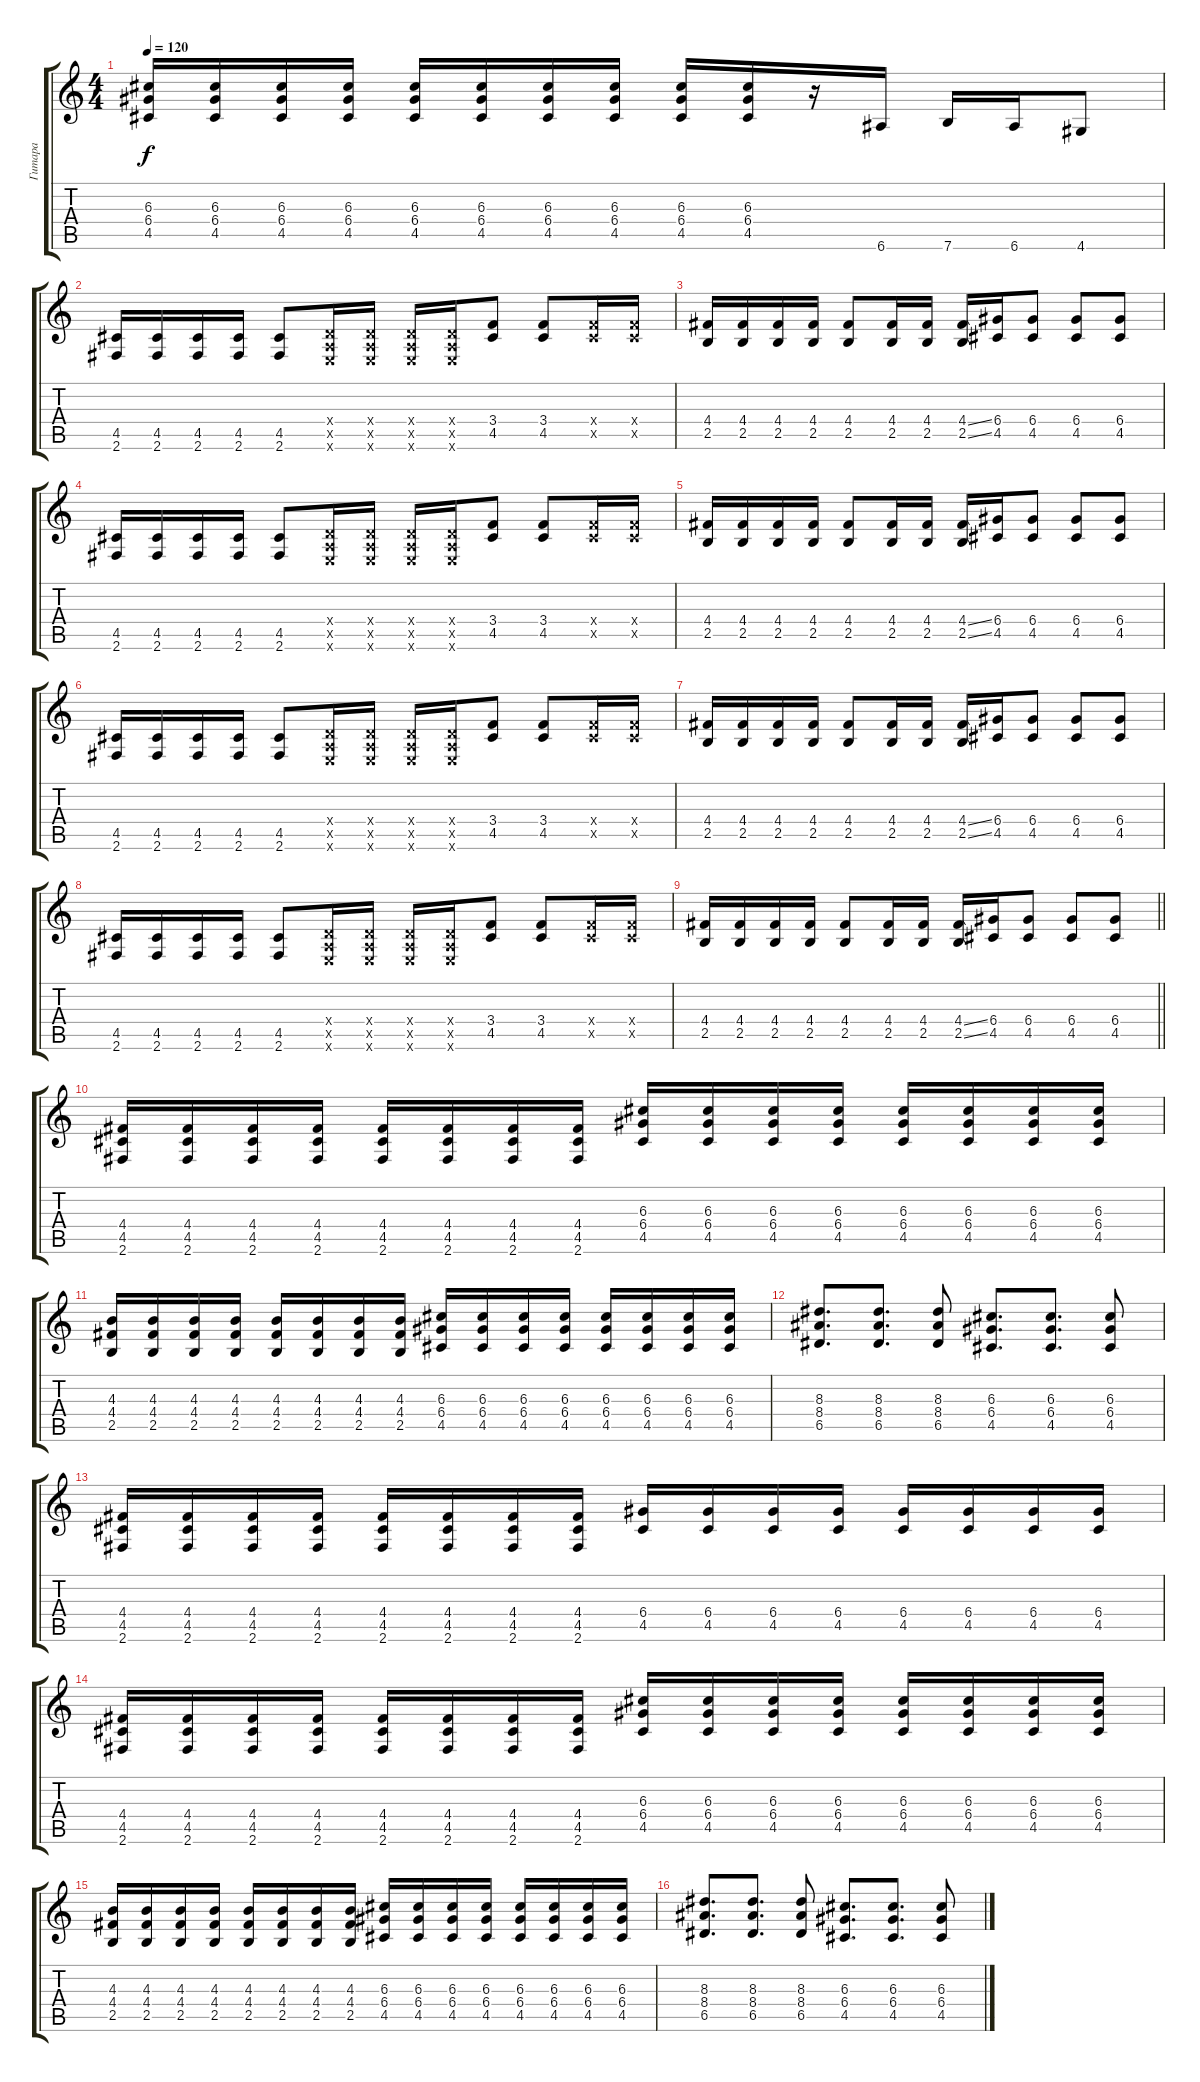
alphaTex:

\track ("Гитара" "Гитара") {instrument distortionguitar}
\staff {score tabs}
\tuning (E4 B3 G3 D3 A2 E2) {hide}
\ts (4 4)
\tempo 120
\clef g2
\ks c
(6.3 6.4 4.5).16{dy f} (6.3 6.4 4.5).16 (6.3 6.4 4.5).16 (6.3 6.4 4.5).16 (6.3 6.4 4.5).16 (6.3 6.4 4.5).16 (6.3 6.4 4.5).16 (6.3 6.4 4.5).16 (6.3 6.4 4.5).16 (6.3 6.4 4.5).16 r.16 6.6.16 7.6.16 6.6.16 4.6.8 |
(4.5 2.6).16 (4.5 2.6).16 (4.5 2.6).16 (4.5 2.6).16 (4.5 2.6).8 (0.4{x} 0.5{x} 0.6{x}).16 (0.4{x} 0.5{x} 0.6{x}).16 (0.4{x} 0.5{x} 0.6{x}).16 (0.4{x} 0.5{x} 0.6{x}).16 (3.4 4.5).8 (3.4 4.5).8 (3.4{x} 4.5{x}).16 (3.4{x} 4.5{x}).16 |
(4.4 2.5).16 (4.4 2.5).16 (4.4 2.5).16 (4.4 2.5).16 (4.4 2.5).8 (4.4 2.5).16 (4.4 2.5).16 (4.4{ss} 2.5{ss}).16 (6.4 4.5).16 (6.4 4.5).8 (6.4 4.5).8 (6.4 4.5).8 |
(4.5 2.6).16 (4.5 2.6).16 (4.5 2.6).16 (4.5 2.6).16 (4.5 2.6).8 (0.4{x} 0.5{x} 0.6{x}).16 (0.4{x} 0.5{x} 0.6{x}).16 (0.4{x} 0.5{x} 0.6{x}).16 (0.4{x} 0.5{x} 0.6{x}).16 (3.4 4.5).8 (3.4 4.5).8 (3.4{x} 4.5{x}).16 (3.4{x} 4.5{x}).16 |
(4.4 2.5).16 (4.4 2.5).16 (4.4 2.5).16 (4.4 2.5).16 (4.4 2.5).8 (4.4 2.5).16 (4.4 2.5).16 (4.4{ss} 2.5{ss}).16 (6.4 4.5).16 (6.4 4.5).8 (6.4 4.5).8 (6.4 4.5).8 |
(4.5 2.6).16 (4.5 2.6).16 (4.5 2.6).16 (4.5 2.6).16 (4.5 2.6).8 (0.4{x} 0.5{x} 0.6{x}).16 (0.4{x} 0.5{x} 0.6{x}).16 (0.4{x} 0.5{x} 0.6{x}).16 (0.4{x} 0.5{x} 0.6{x}).16 (3.4 4.5).8 (3.4 4.5).8 (3.4{x} 4.5{x}).16 (3.4{x} 4.5{x}).16 |
(4.4 2.5).16 (4.4 2.5).16 (4.4 2.5).16 (4.4 2.5).16 (4.4 2.5).8 (4.4 2.5).16 (4.4 2.5).16 (4.4{ss} 2.5{ss}).16 (6.4 4.5).16 (6.4 4.5).8 (6.4 4.5).8 (6.4 4.5).8 |
(4.5 2.6).16 (4.5 2.6).16 (4.5 2.6).16 (4.5 2.6).16 (4.5 2.6).8 (0.4{x} 0.5{x} 0.6{x}).16 (0.4{x} 0.5{x} 0.6{x}).16 (0.4{x} 0.5{x} 0.6{x}).16 (0.4{x} 0.5{x} 0.6{x}).16 (3.4 4.5).8 (3.4 4.5).8 (3.4{x} 4.5{x}).16 (3.4{x} 4.5{x}).16 |
\barLineRight lightlight
(4.4 2.5).16 (4.4 2.5).16 (4.4 2.5).16 (4.4 2.5).16 (4.4 2.5).8 (4.4 2.5).16 (4.4 2.5).16 (4.4{ss} 2.5{ss}).16 (6.4 4.5).16 (6.4 4.5).8 (6.4 4.5).8 (6.4 4.5).8 |
\section ("" "")
(4.4 4.5 2.6).16 (4.4 4.5 2.6).16 (4.4 4.5 2.6).16 (4.4 4.5 2.6).16 (4.4 4.5 2.6).16 (4.4 4.5 2.6).16 (4.4 4.5 2.6).16 (4.4 4.5 2.6).16 (6.3 6.4 4.5).16 (6.3 6.4 4.5).16 (6.3 6.4 4.5).16 (6.3 6.4 4.5).16 (6.3 6.4 4.5).16 (6.3 6.4 4.5).16 (6.3 6.4 4.5).16 (6.3 6.4 4.5).16 |
(4.3 4.4 2.5).16 (4.3 4.4 2.5).16 (4.3 4.4 2.5).16 (4.3 4.4 2.5).16 (4.3 4.4 2.5).16 (4.3 4.4 2.5).16 (4.3 4.4 2.5).16 (4.3 4.4 2.5).16 (6.3 6.4 4.5).16 (6.3 6.4 4.5).16 (6.3 6.4 4.5).16 (6.3 6.4 4.5).16 (6.3 6.4 4.5).16 (6.3 6.4 4.5).16 (6.3 6.4 4.5).16 (6.3 6.4 4.5).16 |
(8.3 8.4 6.5).8{d} (8.3 8.4 6.5).8{d} (8.3 8.4 6.5).8 (6.3 6.4 4.5).8{d} (6.3 6.4 4.5).8{d} (6.3 6.4 4.5).8 |
(4.4 4.5 2.6).16 (4.4 4.5 2.6).16 (4.4 4.5 2.6).16 (4.4 4.5 2.6).16 (4.4 4.5 2.6).16 (4.4 4.5 2.6).16 (4.4 4.5 2.6).16 (4.4 4.5 2.6).16 (6.4 4.5).16 (6.4 4.5).16 (6.4 4.5).16 (6.4 4.5).16 (6.4 4.5).16 (6.4 4.5).16 (6.4 4.5).16 (6.4 4.5).16 |
(4.4 4.5 2.6).16 (4.4 4.5 2.6).16 (4.4 4.5 2.6).16 (4.4 4.5 2.6).16 (4.4 4.5 2.6).16 (4.4 4.5 2.6).16 (4.4 4.5 2.6).16 (4.4 4.5 2.6).16 (6.3 6.4 4.5).16 (6.3 6.4 4.5).16 (6.3 6.4 4.5).16 (6.3 6.4 4.5).16 (6.3 6.4 4.5).16 (6.3 6.4 4.5).16 (6.3 6.4 4.5).16 (6.3 6.4 4.5).16 |
(4.3 4.4 2.5).16 (4.3 4.4 2.5).16 (4.3 4.4 2.5).16 (4.3 4.4 2.5).16 (4.3 4.4 2.5).16 (4.3 4.4 2.5).16 (4.3 4.4 2.5).16 (4.3 4.4 2.5).16 (6.3 6.4 4.5).16 (6.3 6.4 4.5).16 (6.3 6.4 4.5).16 (6.3 6.4 4.5).16 (6.3 6.4 4.5).16 (6.3 6.4 4.5).16 (6.3 6.4 4.5).16 (6.3 6.4 4.5).16 |
(8.3 8.4 6.5).8{d} (8.3 8.4 6.5).8{d} (8.3 8.4 6.5).8 (6.3 6.4 4.5).8{d} (6.3 6.4 4.5).8{d} (6.3 6.4 4.5).8
